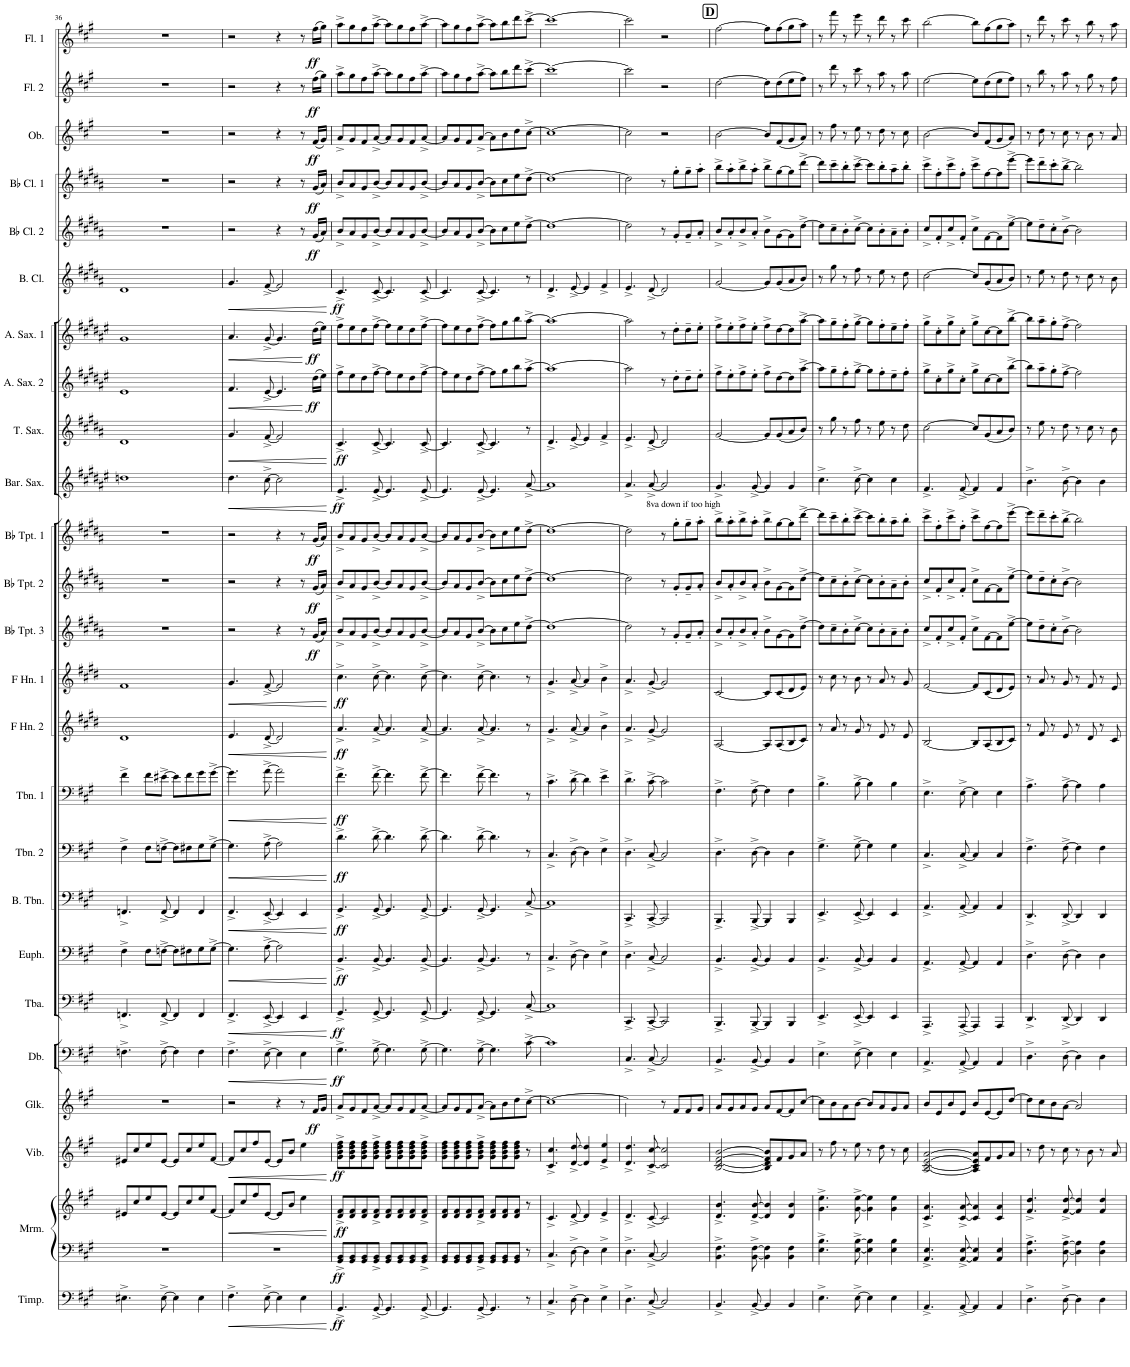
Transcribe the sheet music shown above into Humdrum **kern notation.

**kern	**dynam	**kern	**kern	**dynam	**kern	**dynam	**kern	**dynam	**kern	**dynam	**kern	**dynam	**kern	**dynam	**kern	**dynam	**kern	**dynam	**kern	**dynam	**kern	**dynam	**kern	**dynam	**kern	**dynam	**kern	**dynam	**kern	**dynam	**kern	**dynam	**kern	**dynam	**kern	**dynam	**kern	**dynam	**kern	**dynam	**kern	**dynam	**kern	**dynam	**kern	**dynam	**kern	**dynam	**kern	**dynam
*part25	*part25	*part24	*part24	*part24	*part23	*part23	*part22	*part22	*part21	*part21	*part20	*part20	*part19	*part19	*part18	*part18	*part17	*part17	*part16	*part16	*part15	*part15	*part14	*part14	*part13	*part13	*part12	*part12	*part11	*part11	*part10	*part10	*part9	*part9	*part8	*part8	*part7	*part7	*part6	*part6	*part5	*part5	*part4	*part4	*part3	*part3	*part2	*part2	*part1	*part1
*staff26	*staff26	*staff25	*staff24	*staff24/25	*staff23	*staff23	*staff22	*staff22	*staff21	*staff21	*staff20	*staff20	*staff19	*staff19	*staff18	*staff18	*staff17	*staff17	*staff16	*staff16	*staff15	*staff15	*staff14	*staff14	*staff13	*staff13	*staff12	*staff12	*staff11	*staff11	*staff10	*staff10	*staff9	*staff9	*staff8	*staff8	*staff7	*staff7	*staff6	*staff6	*staff5	*staff5	*staff4	*staff4	*staff3	*staff3	*staff2	*staff2	*staff1	*staff1
*I"Timpani	*	*I"Marimba	*	*	*I"Vibraphone	*	*I"Glockenspiel	*	*I"Double Bass	*	*I"Tuba	*	*I"Euphonium	*	*I"Bass Trombone	*	*I"Trombone 2	*	*I"Trombone 1	*	*I"F Horn 2	*	*I"F Horn 1	*	*I"Bb Trumpet 3	*	*I"Bb Trumpet 2	*	*I"Bb Trumpet 1	*	*I"Baritone Saxophone	*	*I"Tenor Saxophone	*	*I"Alto Saxophone 2	*	*I"Alto Saxophone 1	*	*I"Bass Clarinet	*	*I"Bb Clarinet 2	*	*I"Bb Clarinet 1	*	*I"Oboe	*	*I"Flute 2	*	*I"Flute 1	*
*I'Timp.	*	*I'Mrm.	*	*	*I'Vib.	*	*I'Glk.	*	*I'Db.	*	*I'Tba.	*	*I'Euph.	*	*I'B. Tbn.	*	*I'Tbn. 2	*	*I'Tbn. 1	*	*I'F Hn. 2	*	*I'F Hn. 1	*	*I'Bb Tpt. 3	*	*I'Bb Tpt. 2	*	*I'Bb Tpt. 1	*	*I'Bar. Sax.	*	*I'T. Sax.	*	*I'A. Sax. 2	*	*I'A. Sax. 1	*	*I'B. Cl.	*	*I'Bb Cl. 2	*	*I'Bb Cl. 1	*	*I'Ob.	*	*I'Fl. 2	*	*I'Fl. 1	*
!!LO:PB:g=z
*clefF4	*	*clefF4	*clefG2	*	*clefG2	*	*clefG2	*	*clefF4	*	*clefF4	*	*clefF4	*	*clefF4	*	*clefF4	*	*clefF4	*	*clefG2	*	*clefG2	*	*clefG2	*	*clefG2	*	*clefG2	*	*clefG2	*	*clefG2	*	*clefG2	*	*clefG2	*	*clefG2	*	*clefG2	*	*clefG2	*	*clefG2	*	*clefG2	*	*clefG2	*
*	*	*	*	*	*	*	*Trd-14c-24	*	*Trd7c12	*	*	*	*	*	*	*	*	*	*	*	*Trd4c7	*	*Trd4c7	*	*Trd1c2	*	*Trd1c2	*	*Trd1c2	*	*Trd12c21	*	*Trd8c14	*	*Trd5c9	*	*Trd5c9	*	*Trd8c14	*	*Trd1c2	*	*Trd1c2	*	*	*	*	*	*	*
*k[f#c#g#]	*	*k[f#c#g#]	*k[f#c#g#]	*	*k[f#c#g#]	*	*k[f#c#g#]	*	*k[f#c#g#]	*	*k[f#c#g#]	*	*k[f#c#g#]	*	*k[f#c#g#]	*	*k[f#c#g#]	*	*k[f#c#g#]	*	*k[f#c#g#d#]	*	*k[f#c#g#d#]	*	*k[f#c#g#d#a#]	*	*k[f#c#g#d#a#]	*	*k[f#c#g#d#a#]	*	*k[f#c#g#d#a#e#]	*	*k[f#c#g#d#a#]	*	*k[f#c#g#d#a#e#]	*	*k[f#c#g#d#a#e#]	*	*k[f#c#g#d#a#]	*	*k[f#c#g#d#a#]	*	*k[f#c#g#d#a#]	*	*k[f#c#g#]	*	*k[f#c#g#]	*	*k[f#c#g#]	*
*M4/4	*	*M4/4	*M4/4	*	*M4/4	*	*M4/4	*	*M4/4	*	*M4/4	*	*M4/4	*	*M4/4	*	*M4/4	*	*M4/4	*	*M4/4	*	*M4/4	*	*M4/4	*	*M4/4	*	*M4/4	*	*M4/4	*	*M4/4	*	*M4/4	*	*M4/4	*	*M4/4	*	*M4/4	*	*M4/4	*	*M4/4	*	*M4/4	*	*M4/4	*
=36	=36	=36	=36	=36	=36	=36	=36	=36	=36	=36	=36	=36	=36	=36	=36	=36	=36	=36	=36	=36	=36	=36	=36	=36	=36	=36	=36	=36	=36	=36	=36	=36	=36	=36	=36	=36	=36	=36	=36	=36	=36	=36	=36	=36	=36	=36	=36	=36	=36	=36
4.E#X^\	.	1r	8e#X/L	.	8e#X/L	.	1r	.	4.Fn^\	.	4.FFn^/	.	4F#^\	.	4.FFn^/	.	4F#^\	.	4f#^\	.	1d#	.	1f#	.	1r	.	1r	.	1r	.	1ddn	.	1d#	.	1e#	.	1g#	.	1d#	.	1r	.	1r	.	1r	.	1r	.	1r	.
.	.	.	8cc#/	.	8cc#/	.	.	.	.	.	.	.	.	.	.	.	.	.	.	.	.	.	.	.	.	.	.	.	.	.	.	.	.	.	.	.	.	.	.	.	.	.	.	.	.	.	.	.	.	.
.	.	.	8ee/	.	8ee/	.	.	.	.	.	.	.	8F#\L	.	.	.	8F#\L	.	8f#\L	.	.	.	.	.	.	.	.	.	.	.	.	.	.	.	.	.	.	.	.	.	.	.	.	.	.	.	.	.	.	.
[8E#^\	.	.	[8e#/J	.	[8e#/J	.	.	.	[8F^\	.	[8FF^/	.	[8Fn^\J	.	[8FF^/	.	[8Fn^\J	.	[8e#X^\J	.	.	.	.	.	.	.	.	.	.	.	.	.	.	.	.	.	.	.	.	.	.	.	.	.	.	.	.	.	.	.
4E#\]	.	.	8e#/L]	.	8e#/L]	.	.	.	4F\]	.	4FF/]	.	8F\L]	.	4FF/]	.	8F\L]	.	8e#\L]	.	.	.	.	.	.	.	.	.	.	.	.	.	.	.	.	.	.	.	.	.	.	.	.	.	.	.	.	.	.	.
.	.	.	8cc#/	.	8cc#/	.	.	.	.	.	.	.	8F#X\	.	.	.	8F#X\	.	8f#\	.	.	.	.	.	.	.	.	.	.	.	.	.	.	.	.	.	.	.	.	.	.	.	.	.	.	.	.	.	.	.
4E#\	.	.	8ee/	.	8ee/	.	.	.	4F\	.	4FF/	.	8G#\	.	4FF/	.	8G#\	.	8g#\	.	.	.	.	.	.	.	.	.	.	.	.	.	.	.	.	.	.	.	.	.	.	.	.	.	.	.	.	.	.	.
.	.	.	[8f#/J	.	[8f#/J	.	.	.	.	.	.	.	[8G#^\J	.	.	.	[8G#^\J	.	[8g#^\J	.	.	.	.	.	.	.	.	.	.	.	.	.	.	.	.	.	.	.	.	.	.	.	.	.	.	.	.	.	.	.
=37	=37	=37	=37	=37	=37	=37	=37	=37	=37	=37	=37	=37	=37	=37	=37	=37	=37	=37	=37	=37	=37	=37	=37	=37	=37	=37	=37	=37	=37	=37	=37	=37	=37	=37	=37	=37	=37	=37	=37	=37	=37	=37	=37	=37	=37	=37	=37	=37	=37	=37
!	!LO:HP:b	!	!	!LO:HP:b	!	!LO:HP:b	!	!	!	!LO:HP:b	!	!LO:HP:b	!	!LO:HP:b	!	!LO:HP:b	!	!LO:HP:b	!	!LO:HP:b	!	!LO:HP:b	!	!LO:HP:b	!	!	!	!	!	!	!	!LO:HP:b	!	!LO:HP:b	!	!LO:HP:b	!	!LO:HP:b	!	!LO:HP:b	!	!	!	!	!	!	!	!	!	!
4.F#^\	<	1r	8f#/L]	<	8f#/L]	<	2r	.	4.F#^\	<	4.FF#^/	<	4.G#\]	<	4.FF#^/	<	4.G#\]	<	4.g#\]	<	4.e/	<	4.g#/	<	2r	.	2r	.	2r	.	4.dd#\	<	4.g#/	<	4.f#/	<	4.a#/	<	4.g#/	<	2r	.	2r	.	2r	.	2r	.	2r	.
.	.	.	8cc#/	.	8cc#/	.	.	.	.	.	.	.	.	.	.	.	.	.	.	.	.	.	.	.	.	.	.	.	.	.	.	.	.	.	.	.	.	.	.	.	.	.	.	.	.	.	.	.	.	.
.	.	.	8ff#/	.	8ff#/	.	.	.	.	.	.	.	.	.	.	.	.	.	.	.	.	.	.	.	.	.	.	.	.	.	.	.	.	.	.	.	.	.	.	.	.	.	.	.	.	.	.	.	.	.
[8E^\	.	.	[8e/J	.	[8e/J	.	.	.	[8E^\	.	[8EE^/	.	[8A^\	.	[8EE^/	.	[8A^\	.	[8a^\	.	[8d#^/	.	[8f#^/	.	.	.	.	.	.	.	[8cc#^\	.	[8f#^/	.	[8e#^/	.	[8g#^/	.	[8f#^/	.	.	.	.	.	.	.	.	.	.	.
4E\]	.	.	8e/L]	.	8e/L]	.	4r	.	4E\]	.	4EE/]	.	2A\]	.	4EE/]	.	2A\]	.	2a\]	.	2d#/]	.	2f#/]	.	4r	.	4r	.	4r	.	2cc#\]	.	2f#/]	.	4.e#/]	.	4.g#/]	.	2f#/]	.	4r	.	4r	.	4r	.	4r	.	4r	.
.	.	.	8b/J	.	8b/J	.	.	.	.	.	.	.	.	.	.	.	.	.	.	.	.	.	.	.	.	.	.	.	.	.	.	.	.	.	.	.	.	.	.	.	.	.	.	.	.	.	.	.	.	.
4E\	.	.	4ee\	.	4ee\	.	8r	.	4E\	.	4EE/	.	.	.	4EE/	.	.	.	.	.	.	.	.	.	8r	.	8r	.	8r	.	.	.	.	.	.	.	.	.	.	.	8r	.	8r	.	8r	.	8r	.	8r	.
!	!	!	!	!	!	!	!	!LO:DY:b	!	!	!	!	!	!	!	!	!	!	!	!	!	!	!	!	!	!LO:DY:b	!	!LO:DY:b	!	!LO:DY:b	!	!	!	!	!	!LO:DY:n=1:b	!	!LO:DY:n=1:b	!	!	!	!LO:DY:b	!	!LO:DY:b	!	!LO:DY:b	!	!LO:DY:b	!	!LO:DY:b
.	.	.	.	.	.	.	16f#/LL	ff	.	.	.	.	.	.	.	.	.	.	.	.	.	.	.	.	(16g#/LL	ff	(16g#/LL	ff	(16g#/LL	ff	.	.	.	.	(16dd#\LL	[ ff	(16dd#\LL	[ ff	.	.	(16g#/LL	ff	(16g#/LL	ff	(16f#/LL	ff	(16ff#\LL	ff	(16ff#\LL	ff
.	.	.	.	.	.	.	16g#/JJ	.	.	.	.	.	.	.	.	.	.	.	.	.	.	.	.	.	16a#/JJ)	.	16a#/JJ)	.	16a#/JJ)	.	.	.	.	.	16ee#\JJ)	.	16ee#\JJ)	.	.	.	16a#/JJ)	.	16a#/JJ)	.	16g#/JJ)	.	16gg#\JJ)	.	16gg#\JJ)	.
.	[	.	.	[	.	[	.	.	.	[	.	[	.	[	.	[	.	[	.	[	.	[	.	[	.	.	.	.	.	.	.	[	.	[	.	.	.	.	.	[	.	.	.	.	.	.	.	.	.	.
=38	=38	=38	=38	=38	=38	=38	=38	=38	=38	=38	=38	=38	=38	=38	=38	=38	=38	=38	=38	=38	=38	=38	=38	=38	=38	=38	=38	=38	=38	=38	=38	=38	=38	=38	=38	=38	=38	=38	=38	=38	=38	=38	=38	=38	=38	=38	=38	=38	=38	=38
!	!LO:DY:b	!	!	!LO:DY:b=2	!	!	!	!	!	!	!	!	!	!	!	!	!	!	!	!	!	!	!	!	!	!	!	!	!	!	!	!	!	!	!	!	!	!	!	!	!	!	!	!	!	!	!	!	!	!
!	!	!	!	!LO:DY:n=1:b	!	!LO:DY:b	!	!	!	!LO:DY:b	!	!LO:DY:b	!	!LO:DY:b	!	!LO:DY:b	!	!LO:DY:b	!	!LO:DY:b	!	!LO:DY:b	!	!LO:DY:b	!	!	!	!	!	!	!	!LO:DY:b	!	!LO:DY:b	!	!	!	!	!	!LO:DY:b	!	!	!	!	!	!	!	!	!	!
4.GG#^/	ff	8GG#/^ 8BB/^L	8d/^ 8f#/^L	ff ff	8g#\^ 8b\^ 8dd\^ 8ff#\^L	ff	8a^/L	.	4.G#^\	ff	4.GG#^/	ff	4.BB^/	ff	4.GG#^/	ff	4.d^\	ff	4.f#^\	ff	4.a^/	ff	4.cc#^\	ff	8b^/L	.	8b^/L	.	8b^/L	.	4.e#^/	ff	4.c#^/	ff	8ff#^\L	.	8ff#^\L	.	4.c#^/	ff	8b^/L	.	8b^/L	.	8a^/L	.	8aa^\L	.	8aa^\L	.
.	.	8GG#/ 8BB/	8d/ 8f#/	.	8g#\ 8b\ 8dd\ 8ff#\	.	8g#/	.	.	.	.	.	.	.	.	.	.	.	.	.	.	.	.	.	8a#/	.	8a#/	.	8a#/	.	.	.	.	.	8ee#\	.	8ee#\	.	.	.	8a#/	.	8a#/	.	8g#/	.	8gg#\	.	8gg#\	.
.	.	8GG#/ 8BB/	8d/ 8f#/	.	8g#\ 8b\ 8dd\ 8ff#\	.	8f#/	.	.	.	.	.	.	.	.	.	.	.	.	.	.	.	.	.	8g#/	.	8g#/	.	8g#/	.	.	.	.	.	8dd#\	.	8dd#\	.	.	.	8g#/	.	8g#/	.	8f#/	.	8ff#\	.	8ff#\	.
[8GG#^/	.	8GG#/^ 8BB/^J	8d/^ 8f#/^J	.	8g#\^ 8b\^ 8dd\^ 8ff#\^J	.	[8a^/J	.	[8G#^\	.	[8GG#^/	.	[8BB^/	.	[8GG#^/	.	[8d^\	.	[8f#^\	.	[8a^/	.	[8cc#^\	.	[8b^/J	.	[8b^/J	.	[8b^/J	.	[8e#^/	.	[8c#^/	.	[8ff#^\J	.	[8ff#^\J	.	[8c#^/	.	[8b^/J	.	[8b^/J	.	[8a^/J	.	[8aa^\J	.	[8aa^\J	.
4.GG#/]	.	8GG#/ 8BB/L	8d/ 8f#/L	.	8g#\ 8b\ 8dd\ 8ff#\L	.	8a/L]	.	4.G#\]	.	4.GG#/]	.	4.BB/]	.	4.GG#/]	.	4.d\]	.	4.f#\]	.	4.a/]	.	4.cc#\]	.	8b/L]	.	8b/L]	.	8b/L]	.	4.e#/]	.	4.c#/]	.	8ff#\L]	.	8ff#\L]	.	4.c#/]	.	8b/L]	.	8b/L]	.	8a/L]	.	8aa\L]	.	8aa\L]	.
.	.	8GG#/ 8BB/	8d/ 8f#/	.	8g#\ 8b\ 8dd\ 8ff#\	.	8g#/	.	.	.	.	.	.	.	.	.	.	.	.	.	.	.	.	.	8a#/	.	8a#/	.	8a#/	.	.	.	.	.	8ee#\	.	8ee#\	.	.	.	8a#/	.	8a#/	.	8g#/	.	8gg#\	.	8gg#\	.
.	.	8GG#/ 8BB/	8d/ 8f#/	.	8g#\ 8b\ 8dd\ 8ff#\	.	8f#/	.	.	.	.	.	.	.	.	.	.	.	.	.	.	.	.	.	8g#/	.	8g#/	.	8g#/	.	.	.	.	.	8dd#\	.	8dd#\	.	.	.	8g#/	.	8g#/	.	8f#/	.	8ff#\	.	8ff#\	.
[8GG#^/	.	8GG#/^ 8BB/^J	8d/^ 8f#/^J	.	8g#\^ 8b\^ 8dd\^ 8ff#\^J	.	[8a^/J	.	[8G#^\	.	[8GG#^/	.	[8BB^/	.	[8GG#^/	.	[8d^\	.	[8f#^\	.	[8a^/	.	[8cc#^\	.	[8b^/J	.	[8b^/J	.	[8b^/J	.	[8e#^/	.	[8c#^/	.	[8ff#^\J	.	[8ff#^\J	.	[8c#^/	.	[8b^/J	.	[8b^/J	.	[8a^/J	.	[8aa^\J	.	[8aa^\J	.
=39	=39	=39	=39	=39	=39	=39	=39	=39	=39	=39	=39	=39	=39	=39	=39	=39	=39	=39	=39	=39	=39	=39	=39	=39	=39	=39	=39	=39	=39	=39	=39	=39	=39	=39	=39	=39	=39	=39	=39	=39	=39	=39	=39	=39	=39	=39	=39	=39	=39	=39
4.GG#/]	.	8GG#/ 8BB/L	8d/ 8f#/L	.	8g#\ 8b\ 8dd\ 8ff#\L	.	8a/L]	.	4.G#\]	.	4.GG#/]	.	4.BB/]	.	4.GG#/]	.	4.d\]	.	4.f#\]	.	4.a/]	.	4.cc#\]	.	8b/L]	.	8b/L]	.	8b/L]	.	4.e#/]	.	4.c#/]	.	8ff#\L]	.	8ff#\L]	.	4.c#/]	.	8b/L]	.	8b/L]	.	8a/L]	.	8aa\L]	.	8aa\L]	.
.	.	8GG#/ 8BB/	8d/ 8f#/	.	8g#\ 8b\ 8dd\ 8ff#\	.	8g#/	.	.	.	.	.	.	.	.	.	.	.	.	.	.	.	.	.	8a#/	.	8a#/	.	8a#/	.	.	.	.	.	8ee#\	.	8ee#\	.	.	.	8a#/	.	8a#/	.	8g#/	.	8gg#\	.	8gg#\	.
.	.	8GG#/ 8BB/	8d/ 8f#/	.	8g#\ 8b\ 8dd\ 8ff#\	.	8f#/	.	.	.	.	.	.	.	.	.	.	.	.	.	.	.	.	.	8g#/	.	8g#/	.	8g#/	.	.	.	.	.	8dd#\	.	8dd#\	.	.	.	8g#/	.	8g#/	.	8f#/	.	8ff#\	.	8ff#\	.
[8GG#^/	.	8GG#/^ 8BB/^J	8d/^ 8f#/^J	.	8g#\^ 8b\^ 8dd\^ 8ff#\^J	.	[8a^/J	.	[8G#^\	.	[8GG#^/	.	[8BB^/	.	[8GG#^/	.	[8d^\	.	[8f#^\	.	[8a^/	.	[8cc#^\	.	[8b^/J	.	[8b^/J	.	[8b^/J	.	[8e#^/	.	[8c#^/	.	[8ff#^\J	.	[8ff#^\J	.	[8c#^/	.	[8b^/J	.	[8b^/J	.	[8a^/J	.	[8aa^\J	.	[8aa^\J	.
4.GG#/]	.	8GG#/ 8BB/L	8d/ 8f#/L	.	8g#\ 8b\ 8dd\ 8ff#\L	.	8a\L]	.	4.G#\]	.	4.GG#/]	.	4.BB/]	.	4.GG#/]	.	4.d\]	.	4.f#\]	.	4.a/]	.	4.cc#\]	.	8b\L]	.	8b\L]	.	8b\L]	.	4.e#/]	.	4.c#/]	.	8ff#\L]	.	8ff#\L]	.	4.c#/]	.	8b\L]	.	8b\L]	.	8a\L]	.	8aa\L]	.	8aa\L]	.
.	.	8GG#/ 8BB/	8d/ 8f#/	.	8g#\ 8b\ 8dd\ 8ff#\	.	8b\	.	.	.	.	.	.	.	.	.	.	.	.	.	.	.	.	.	8cc#\	.	8cc#\	.	8cc#\	.	.	.	.	.	8gg#\	.	8gg#\	.	.	.	8cc#\	.	8cc#\	.	8b\	.	8bb\	.	8bb\	.
.	.	8GG#/ 8BB/J	8d/ 8f#/J	.	8g#\ 8b\ 8dd\ 8ff#\J	.	8dd\	.	.	.	.	.	.	.	.	.	.	.	.	.	.	.	.	.	8ee\	.	8ee\	.	8ee\	.	.	.	.	.	8bb\	.	8bb\	.	.	.	8ee\	.	8ee\	.	8dd\	.	8ddd\	.	8ddd\	.
8r	.	8r	8r	.	8r	.	[8cc#^\J	.	[8c#^\	.	[8C#^/	.	8r	.	[8C#^/	.	8r	.	8r	.	8r	.	8r	.	[8dd#^\J	.	[8dd#^\J	.	[8dd#^\J	.	[8a#^/	.	8r	.	[8aa#^\J	.	[8aa#^\J	.	8r	.	[8dd#^\J	.	[8dd#^\J	.	[8cc#^\J	.	[8ccc#^\J	.	[8ccc#^\J	.
=40	=40	=40	=40	=40	=40	=40	=40	=40	=40	=40	=40	=40	=40	=40	=40	=40	=40	=40	=40	=40	=40	=40	=40	=40	=40	=40	=40	=40	=40	=40	=40	=40	=40	=40	=40	=40	=40	=40	=40	=40	=40	=40	=40	=40	=40	=40	=40	=40	=40	=40
4.C#^/	.	4.C#^/	4.c#^/	.	4.c#/^ 4.cc#/^	.	1cc#_	.	1c#]	.	1C#]	.	4.C#^/	.	1C#]	.	4.C#^/	.	4.c#^\	.	4.g#^/	.	4.g#^/	.	1dd#_	.	1dd#_	.	1dd#_	.	1a#]	.	4.d#^/	.	1aa#_	.	1aa#_	.	4.d#^/	.	1dd#_	.	1dd#_	.	1cc#_	.	1ccc#_	.	1ccc#_	.
[8D^\	.	[8D^\	[8d^/	.	[8d/^ [8dd/^	.	.	.	.	.	.	.	[8D^\	.	.	.	[8D^\	.	[8d^\	.	[8a^/	.	[8a^/	.	.	.	.	.	.	.	.	.	[8e^/	.	.	.	.	.	[8e^/	.	.	.	.	.	.	.	.	.	.	.
4D\]	.	4D\]	4d/]	.	4d/] 4dd/]	.	.	.	.	.	.	.	4D\]	.	.	.	4D\]	.	4d\]	.	4a/]	.	4a/]	.	.	.	.	.	.	.	.	.	4e/]	.	.	.	.	.	4e/]	.	.	.	.	.	.	.	.	.	.	.
4E^\	.	4E^\	4e^/	.	4e/^ 4ee/^	.	.	.	.	.	.	.	4E^\	.	.	.	4E^\	.	4e^\	.	4b^\	.	4b^\	.	.	.	.	.	.	.	.	.	4f#^/	.	.	.	.	.	4f#^/	.	.	.	.	.	.	.	.	.	.	.
=41	=41	=41	=41	=41	=41	=41	=41	=41	=41	=41	=41	=41	=41	=41	=41	=41	=41	=41	=41	=41	=41	=41	=41	=41	=41	=41	=41	=41	=41	=41	=41	=41	=41	=41	=41	=41	=41	=41	=41	=41	=41	=41	=41	=41	=41	=41	=41	=41	=41	=41
4.D^\	.	4.D^\	4.d^/	.	4.d/^ 4.dd/^	.	2cc#\]	.	4.C#^/	.	4.CC#^/	.	4.D^\	.	4.CC#^/	.	4.D^\	.	4.d^\	.	4.a^/	.	4.a^/	.	2dd#\]	.	2dd#\]	.	2dd#\]	.	4.a#^/	.	4.e^/	.	2aa#\]	.	2aa#\]	.	4.e^/	.	2dd#\]	.	2dd#\]	.	2cc#\]	.	2ccc#\]	.	2ccc#\]	.
[8C#^/	.	[8C#^/	[8c#^/	.	[8c#/^ [8cc#/^	.	.	.	[8C#^/	.	[8CC#^/	.	[8C#^/	.	[8CC#^/	.	[8C#^/	.	[8c#^\	.	[8g#^/	.	[8g#^/	.	.	.	.	.	.	.	[8a#^/	.	[8d#^/	.	.	.	.	.	[8d#^/	.	.	.	.	.	.	.	.	.	.	.
!	!	!	!	!	!	!	!	!	!	!	!	!	!	!	!	!	!	!	!	!	!	!	!	!	!	!	!	!	!LO:TX:a:t=8va down if too high	!	!	!	!	!	!	!	!	!	!	!	!	!	!	!	!	!	!	!	!	!
2C#/]	.	2C#/]	2c#/]	.	2c#/] 2cc#/]	.	8r	.	2C#/]	.	2CC#/]	.	2C#/]	.	2CC#/]	.	2C#/]	.	2c#\]	.	2g#/]	.	2g#/]	.	8r	.	8r	.	8r	.	2a#/]	.	2d#/]	.	8r	.	8r	.	2d#/]	.	8r	.	8r	.	2r	.	2r	.	2r	.
.	.	.	.	.	.	.	8f#/L	.	.	.	.	.	.	.	.	.	.	.	.	.	.	.	.	.	8g#'/L	.	8g#'/L	.	8gg#'\L	.	.	.	.	.	8dd#'\L	.	8dd#'\L	.	.	.	8g#'/L	.	8gg#'\L	.	.	.	.	.	.	.
.	.	.	.	.	.	.	8f#/	.	.	.	.	.	.	.	.	.	.	.	.	.	.	.	.	.	8g#~/	.	8g#~/	.	8gg#~\	.	.	.	.	.	8dd#~\	.	8dd#~\	.	.	.	8g#~/	.	8gg#~\	.	.	.	.	.	.	.
.	.	.	.	.	.	.	8g#/J	.	.	.	.	.	.	.	.	.	.	.	.	.	.	.	.	.	8a#'/J	.	8a#'/J	.	8aa#'\J	.	.	.	.	.	8ee#'\J	.	8ee#'\J	.	.	.	8a#'/J	.	8aa#'\J	.	.	.	.	.	.	.
!!LO:REH:place=s1:a:B:cj:fs=14:t=D
=42	=42	=42	=42	=42	=42	=42	=42	=42	=42	=42	=42	=42	=42	=42	=42	=42	=42	=42	=42	=42	=42	=42	=42	=42	=42	=42	=42	=42	=42	=42	=42	=42	=42	=42	=42	=42	=42	=42	=42	=42	=42	=42	=42	=42	=42	=42	=42	=42	=42	=42
4.BB^/	.	4.BB\^ 4.F#\^	4.d/^ 4.b/^	.	[2B/ [2d/ [2f#/ [2b/	.	8a/L	.	4.BB^/	.	4.BBB^/	.	4.BB^/	.	4.BBB^/	.	4.D^\	.	4.F#^\	.	[2A/	.	[2c#/	.	8b^/L	.	8b^/L	.	8bb^\L	.	4.g#^/	.	[2g#/	.	8ff#^\L	.	8ff#^\L	.	[2g#/	.	8b^/L	.	8bb^\L	.	[2b\	.	[2dd\	.	[2ff#\	.
.	.	.	.	.	.	.	8g#/	.	.	.	.	.	.	.	.	.	.	.	.	.	.	.	.	.	8a#'/	.	8a#'/	.	8aa#'\	.	.	.	.	.	8ee#'\	.	8ee#'\	.	.	.	8a#'/	.	8aa#'\	.	.	.	.	.	.	.
.	.	.	.	.	.	.	8a/	.	.	.	.	.	.	.	.	.	.	.	.	.	.	.	.	.	8b^/	.	8b^/	.	8bb^\	.	.	.	.	.	8ff#^\	.	8ff#^\	.	.	.	8b^/	.	8bb^\	.	.	.	.	.	.	.
[8BB^/	.	[8BB\^ [8F#\^	[8d/^ [8b/^	.	.	.	8g#/J	.	[8BB^/	.	[8BBB^/	.	[8BB^/	.	[8BBB^/	.	[8D^\	.	[8F#^\	.	.	.	.	.	8a#'/J	.	8a#'/J	.	8aa#'\J	.	[8g#^/	.	.	.	8ee#'\J	.	8ee#'\J	.	.	.	8a#'/J	.	8aa#'\J	.	.	.	.	.	.	.
4BB/]	.	4BB\] 4F#\]	4d/] 4b/]	.	8B/] 8d/] 8f#/] 8b/]L	.	8a/L	.	4BB/]	.	4BBB/]	.	4BB/]	.	4BBB/]	.	4D\]	.	4F#\]	.	8A/L]	.	8c#/L]	.	8b^\L	.	8b^\L	.	8bb^\L	.	4g#/]	.	8g#/L]	.	8ff#^\L	.	8ff#^\L	.	8g#/L]	.	8b^\L	.	8bb^\L	.	8b/L]	.	8dd\L]	.	8ff#\L]	.
.	.	.	.	.	8f#/	.	[8f#/	.	.	.	.	.	.	.	.	.	.	.	.	.	(8A/	.	(8c#/	.	[8g#\	.	[8g#\	.	[8gg#\	.	.	.	(8g#/	.	[8dd#\	.	[8dd#\	.	(8g#/	.	[8g#\	.	[8gg#\	.	(8f#/	.	(8dd\	.	(8ff#\	.
4BB/	.	4BB\ 4F#\	4d/ 4b/	.	8g#/	.	8f#/]	.	4BB/	.	4BBB/	.	4BB/	.	4BBB/	.	4D\	.	4F#\	.	8B/	.	8d#/	.	8g#\]	.	8g#\]	.	8gg#\]	.	4g#/	.	8a#/	.	8dd#\]	.	8dd#\]	.	8a#/	.	8g#\]	.	8gg#\]	.	8g#/	.	8ee\	.	8gg#\	.
.	.	.	.	.	8a/J	.	[8cc#/J	.	.	.	.	.	.	.	.	.	.	.	.	.	8c#/J)	.	8e/J)	.	[8dd#^\J	.	[8dd#^\J	.	[8ddd#^\J	.	.	.	8b/J)	.	[8aa#^\J	.	[8aa#^\J	.	8b/J)	.	[8dd#^\J	.	[8ddd#^\J	.	8a/J)	.	8ff#\J)	.	8aa\J)	.
=43	=43	=43	=43	=43	=43	=43	=43	=43	=43	=43	=43	=43	=43	=43	=43	=43	=43	=43	=43	=43	=43	=43	=43	=43	=43	=43	=43	=43	=43	=43	=43	=43	=43	=43	=43	=43	=43	=43	=43	=43	=43	=43	=43	=43	=43	=43	=43	=43	=43	=43
4.E^\	.	4.E\^ 4.B\^	4.g#\^ 4.ee\^	.	8r	.	8cc#\L]	.	4.E^\	.	4.EE^/	.	4.BB^/	.	4.EE^/	.	4.G#^\	.	4.B^\	.	8r	.	8r	.	8dd#\L]	.	8dd#\L]	.	8ddd#\L]	.	4.cc#^\	.	8r	.	8aa#\L]	.	8aa#\L]	.	8r	.	8dd#\L]	.	8ddd#\L]	.	8r	.	8r	.	8r	.
.	.	.	.	.	8ff#\	.	8b\	.	.	.	.	.	.	.	.	.	.	.	.	.	8a/	.	8cc#\	.	8cc#~\	.	8cc#~\	.	8ccc#~\	.	.	.	8gg#\	.	8gg#~\	.	8gg#~\	.	8gg#\	.	8cc#~\	.	8ccc#~\	.	8ff#\	.	8ddd\	.	8fff#\	.
.	.	.	.	.	8r	.	8a\	.	.	.	.	.	.	.	.	.	.	.	.	.	8r	.	8r	.	8b'\	.	8b'\	.	8bb'\	.	.	.	8r	.	8ff#'\	.	8ff#'\	.	8r	.	8b'\	.	8bb'\	.	8r	.	8r	.	8r	.
[8E^\	.	[8E\^ [8B\^	[8g#\^ [8ee\^	.	8ee\	.	[8b\J	.	[8E^\	.	[8EE^/	.	[8BB^/	.	[8EE^/	.	[8G#^\	.	[8B^\	.	8g#/	.	8b\	.	[8cc#^\J	.	[8cc#^\J	.	[8ccc#^\J	.	[8cc#^\	.	8ff#\	.	[8gg#^\J	.	[8gg#^\J	.	8ff#\	.	[8cc#^\J	.	[8ccc#^\J	.	8ee\	.	8ccc#\	.	8eee\	.
4E\]	.	4E\] 4B\]	4g#\] 4ee\]	.	8r	.	8b/L]	.	4E\]	.	4EE/]	.	4BB/]	.	4EE/]	.	4G#\]	.	4B\]	.	8r	.	8r	.	8cc#\L]	.	8cc#\L]	.	8ccc#\L]	.	4cc#\]	.	8r	.	8gg#\L]	.	8gg#\L]	.	8r	.	8cc#\L]	.	8ccc#\L]	.	8r	.	8r	.	8r	.
.	.	.	.	.	8dd\	.	8a/	.	.	.	.	.	.	.	.	.	.	.	.	.	8e/	.	8a/	.	8b'\	.	8b'\	.	8bb'\	.	.	.	8ee\	.	8ff#'\	.	8ff#'\	.	8ee\	.	8b'\	.	8bb'\	.	8dd\	.	8aa\	.	8ddd\	.
4E\	.	4E\ 4B\	4g#\ 4ee\	.	8r	.	8g#/	.	4E\	.	4EE/	.	4BB/	.	4EE/	.	4G#\	.	4B\	.	8r	.	8r	.	8a#~\	.	8a#~\	.	8aa#~\	.	4cc#\	.	8r	.	8ee#~\	.	8ee#~\	.	8r	.	8a#~\	.	8aa#~\	.	8r	.	8r	.	8r	.
.	.	.	.	.	8cc#\	.	8a/J	.	.	.	.	.	.	.	.	.	.	.	.	.	8e/	.	8g#/	.	8b'\J	.	8b'\J	.	8bb'\J	.	.	.	8dd#\	.	8ff#'\J	.	8ff#'\J	.	8dd#\	.	8b'\J	.	8bb'\J	.	8cc#\	.	8aa\	.	8ccc#\	.
=44	=44	=44	=44	=44	=44	=44	=44	=44	=44	=44	=44	=44	=44	=44	=44	=44	=44	=44	=44	=44	=44	=44	=44	=44	=44	=44	=44	=44	=44	=44	=44	=44	=44	=44	=44	=44	=44	=44	=44	=44	=44	=44	=44	=44	=44	=44	=44	=44	=44	=44
4.AA^/	.	4.AA/^ 4.E/^	4.c#/^ 4.a/^	.	[2A/ [2c#/ [2e/ [2a/	.	8b/L	.	4.AA^/	.	4.AAA^/	.	4.AA^/	.	4.AA^/	.	4.C#^/	.	4.E^\	.	[2B/	.	[2f#/	.	8cc#^/L	.	8cc#^/L	.	8ccc#^\L	.	4.f#^/	.	[2cc#\	.	8gg#^\L	.	8gg#^\L	.	[2cc#\	.	8cc#^/L	.	8ccc#^\L	.	[2b\	.	[2ee\	.	[2bb\	.
.	.	.	.	.	.	.	8e/	.	.	.	.	.	.	.	.	.	.	.	.	.	.	.	.	.	8f#'/	.	8f#'/	.	8ff#'\	.	.	.	.	.	8cc#'\	.	8cc#'\	.	.	.	8f#'/	.	8ff#'\	.	.	.	.	.	.	.
.	.	.	.	.	.	.	8b/	.	.	.	.	.	.	.	.	.	.	.	.	.	.	.	.	.	8cc#^/	.	8cc#^/	.	8ccc#^\	.	.	.	.	.	8gg#^\	.	8gg#^\	.	.	.	8cc#^/	.	8ccc#^\	.	.	.	.	.	.	.
[8AA^/	.	[8AA/^ [8E/^	[8c#/^ [8a/^	.	.	.	8e/J	.	[8AA^/	.	[8AAA^/	.	[8AA^/	.	[8AA^/	.	[8C#^/	.	[8E^\	.	.	.	.	.	8f#'/J	.	8f#'/J	.	8ff#'\J	.	[8f#^/	.	.	.	8cc#'\J	.	8cc#'\J	.	.	.	8f#'/J	.	8ff#'\J	.	.	.	.	.	.	.
4AA/]	.	4AA/] 4E/]	4c#/] 4a/]	.	8A/] 8c#/] 8e/] 8a/]L	.	8b/L	.	4AA/]	.	4AAA/]	.	4AA/]	.	4AA/]	.	4C#/]	.	4E\]	.	8B/L]	.	8f#/L]	.	8cc#^\L	.	8cc#^\L	.	8ccc#^\L	.	4f#/]	.	8cc#/L]	.	8gg#^\L	.	8gg#^\L	.	8cc#/L]	.	8cc#^\L	.	8ccc#^\L	.	8b/L]	.	8ee\L]	.	8bb\L]	.
.	.	.	.	.	8f#/	.	[8e/	.	.	.	.	.	.	.	.	.	.	.	.	.	(8A/	.	(8c#/	.	[8f#\	.	[8f#\	.	[8ff#\	.	.	.	(8g#/	.	[8cc#\	.	[8cc#\	.	(8g#/	.	[8f#\	.	[8ff#\	.	(8f#/	.	(8dd\	.	(8ff#\	.
4AA/	.	4AA/ 4E/	4c#/ 4a/	.	8g#/	.	8e/]	.	4AA/	.	4AAA/	.	4AA/	.	4AA/	.	4C#/	.	4E\	.	8B/	.	8d#/	.	8f#\]	.	8f#\]	.	8ff#\]	.	4f#/	.	8a#/	.	8cc#\]	.	8cc#\]	.	8a#/	.	8f#\]	.	8ff#\]	.	8g#/	.	8ee\	.	8gg#\	.
.	.	.	.	.	8a/J	.	[8dd/J	.	.	.	.	.	.	.	.	.	.	.	.	.	8c#/J)	.	8e/J)	.	[8ee^\J	.	[8ee^\J	.	[8eee^\J	.	.	.	8b/J)	.	[8bb^\J	.	[8bb^\J	.	8b/J)	.	[8ee^\J	.	[8eee^\J	.	8a/J)	.	8ff#\J)	.	8aa\J)	.
=45	=45	=45	=45	=45	=45	=45	=45	=45	=45	=45	=45	=45	=45	=45	=45	=45	=45	=45	=45	=45	=45	=45	=45	=45	=45	=45	=45	=45	=45	=45	=45	=45	=45	=45	=45	=45	=45	=45	=45	=45	=45	=45	=45	=45	=45	=45	=45	=45	=45	=45
4.D^\	.	4.D\^ 4.A\^	4.f#/^ 4.dd/^	.	8r	.	8dd\L]	.	4.D^\	.	4.DD^/	.	4.D^\	.	4.DD^/	.	4.F#^\	.	4.A^\	.	8r	.	8r	.	8ee\L]	.	8ee\L]	.	8eee\L]	.	4.b^\	.	8r	.	8bb\L]	.	8bb\L]	.	8r	.	8ee\L]	.	8eee\L]	.	8r	.	8r	.	8r	.
.	.	.	.	.	8dd\	.	8cc#\	.	.	.	.	.	.	.	.	.	.	.	.	.	8f#/	.	8a/	.	8dd#~\	.	8dd#~\	.	8ddd#~\	.	.	.	8ee\	.	8aa#~\	.	8aa#~\	.	8ee\	.	8dd#~\	.	8ddd#~\	.	8dd\	.	8bb\	.	8ddd\	.
.	.	.	.	.	8r	.	8b\	.	.	.	.	.	.	.	.	.	.	.	.	.	8r	.	8r	.	8cc#'\	.	8cc#'\	.	8ccc#'\	.	.	.	8r	.	8gg#'\	.	8gg#'\	.	8r	.	8cc#'\	.	8ccc#'\	.	8r	.	8r	.	8r	.
[8D^\	.	[8D\^ [8A\^	[8f#/^ [8dd/^	.	8cc#\	.	[8a\J	.	[8D^\	.	[8DD^/	.	[8D^\	.	[8DD^/	.	[8F#^\	.	[8A^\	.	8e/	.	8g#/	.	[8b^\J	.	[8b^\J	.	[8bb^\J	.	[8b^\	.	8dd#\	.	[8ff#^\J	.	[8ff#^\J	.	8dd#\	.	[8b^\J	.	[8bb^\J	.	8cc#\	.	8aa\	.	8ccc#\	.
4D\]	.	4D\] 4A\]	4f#/] 4dd/]	.	8r	.	2a/]	.	4D\]	.	4DD/]	.	4D\]	.	4DD/]	.	4F#\]	.	4A\]	.	8r	.	8r	.	2b\]	.	2b\]	.	2bb\]	.	4b\]	.	8r	.	2ff#\]	.	2ff#\]	.	8r	.	2b\]	.	2bb\]	.	8r	.	8r	.	8r	.
.	.	.	.	.	8b\	.	.	.	.	.	.	.	.	.	.	.	.	.	.	.	8d#/	.	8f#/	.	.	.	.	.	.	.	.	.	8cc#\	.	.	.	.	.	8cc#\	.	.	.	.	.	8b\	.	8gg#\	.	8bb\	.
4D\	.	4D\ 4A\	4f#/ 4dd/	.	8r	.	.	.	4D\	.	4DD/	.	4D\	.	4DD/	.	4F#\	.	4A\	.	8r	.	8r	.	.	.	.	.	.	.	4b\	.	8r	.	.	.	.	.	8r	.	.	.	.	.	8r	.	8r	.	8r	.
.	.	.	.	.	8a/	.	.	.	.	.	.	.	.	.	.	.	.	.	.	.	8c#/	.	8e/	.	.	.	.	.	.	.	.	.	8b\	.	.	.	.	.	8b\	.	.	.	.	.	8a/	.	8ff#\	.	8aa\	.
=	=	=	=	=	=	=	=	=	=	=	=	=	=	=	=	=	=	=	=	=	=	=	=	=	=	=	=	=	=	=	=	=	=	=	=	=	=	=	=	=	=	=	=	=	=	=	=	=	=	=
*-	*-	*-	*-	*-	*-	*-	*-	*-	*-	*-	*-	*-	*-	*-	*-	*-	*-	*-	*-	*-	*-	*-	*-	*-	*-	*-	*-	*-	*-	*-	*-	*-	*-	*-	*-	*-	*-	*-	*-	*-	*-	*-	*-	*-	*-	*-	*-	*-	*-	*-
